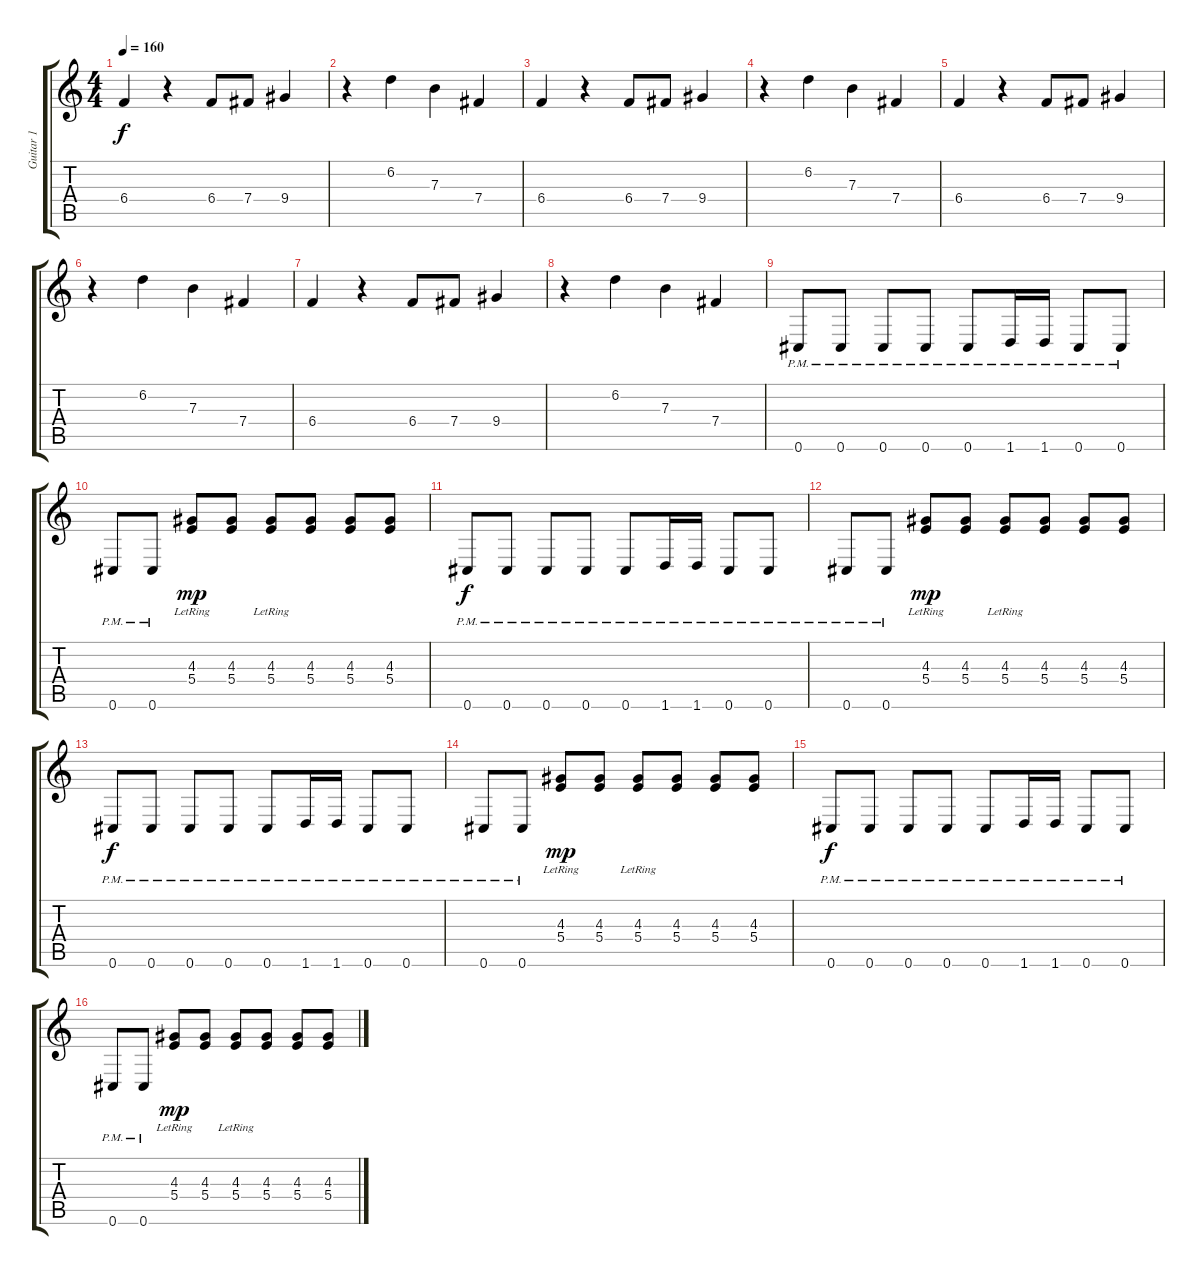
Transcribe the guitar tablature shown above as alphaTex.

\track ("Guitar 1" "Guitar 1") {instrument distortionguitar}
\staff {score tabs}
\tuning (Db4 Ab3 E3 B2 Gb2 Db2) {hide}
\ts (4 4)
\tempo 160
\clef g2
\ks c
6.4.4{dy f} r.4 6.4.8 7.4.8 9.4.4 |
r.4 6.2.4 7.3.4 7.4.4 |
6.4.4 r.4 6.4.8 7.4.8 9.4.4 |
r.4 6.2.4 7.3.4 7.4.4 |
6.4.4 r.4 6.4.8 7.4.8 9.4.4 |
r.4 6.2.4 7.3.4 7.4.4 |
6.4.4 r.4 6.4.8 7.4.8 9.4.4 |
r.4 6.2.4 7.3.4 7.4.4 |
0.6{pm}.8 0.6{pm}.8 0.6{pm}.8 0.6{pm}.8 0.6{pm}.8 1.6{pm}.16 1.6{pm}.16 0.6{pm}.8 0.6{pm}.8 |
0.6{pm}.8 0.6{pm}.8 (4.3{lr} 5.4).8{dy mp} (4.3 5.4).8 (4.3{lr} 5.4).8 (4.3 5.4).8 (4.3 5.4).8 (4.3 5.4).8 |
0.6{pm}.8{dy f} 0.6{pm}.8 0.6{pm}.8 0.6{pm}.8 0.6{pm}.8 1.6{pm}.16 1.6{pm}.16 0.6{pm}.8 0.6{pm}.8 |
0.6{pm}.8 0.6{pm}.8 (4.3{lr} 5.4).8{dy mp} (4.3 5.4).8 (4.3{lr} 5.4).8 (4.3 5.4).8 (4.3 5.4).8 (4.3 5.4).8 |
0.6{pm}.8{dy f} 0.6{pm}.8 0.6{pm}.8 0.6{pm}.8 0.6{pm}.8 1.6{pm}.16 1.6{pm}.16 0.6{pm}.8 0.6{pm}.8 |
0.6{pm}.8 0.6{pm}.8 (4.3{lr} 5.4).8{dy mp} (4.3 5.4).8 (4.3{lr} 5.4).8 (4.3 5.4).8 (4.3 5.4).8 (4.3 5.4).8 |
0.6{pm}.8{dy f} 0.6{pm}.8 0.6{pm}.8 0.6{pm}.8 0.6{pm}.8 1.6{pm}.16 1.6{pm}.16 0.6{pm}.8 0.6{pm}.8 |
0.6{pm}.8 0.6{pm}.8 (4.3{lr} 5.4).8{dy mp} (4.3 5.4).8 (4.3{lr} 5.4).8 (4.3 5.4).8 (4.3 5.4).8 (4.3 5.4).8
